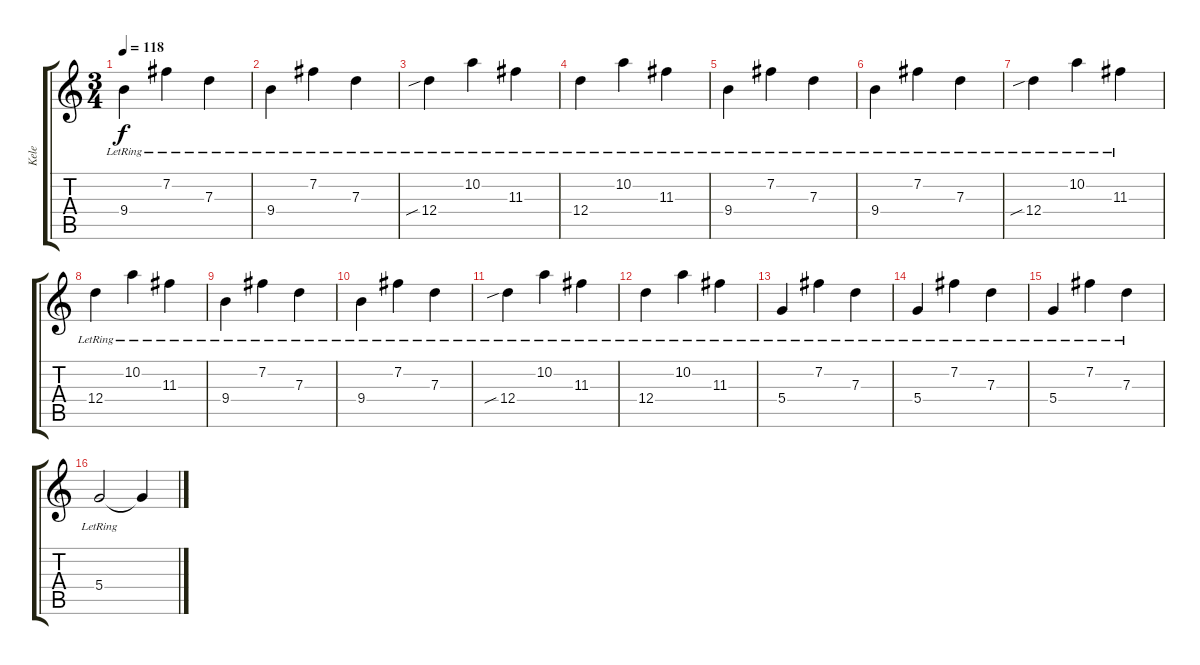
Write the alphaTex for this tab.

\track ("Kele" "Kele") {instrument electricguitarclean}
\staff {score tabs}
\tuning (E4 B3 G3 D3 A2 E2) {hide}
\ts (3 4)
\tempo 118
\clef g2
\ks c
9.4{lr}.4{dy f} 7.2{lr}.4 7.3{lr}.4 |
9.4{lr}.4 7.2{lr}.4{volume 2} 7.3{lr}.4 |
12.4{sib lr}.4 10.2{lr}.4 11.3{lr}.4 |
12.4{lr}.4 10.2{lr}.4 11.3{lr}.4 |
9.4{lr}.4 7.2{lr}.4 7.3{lr}.4 |
9.4{lr}.4 7.2{lr}.4 7.3{lr}.4 |
12.4{sib lr}.4 10.2{lr}.4 11.3{lr}.4{volume 0} |
12.4{lr}.4 10.2{lr}.4 11.3{lr}.4 |
9.4{lr}.4 7.2{lr}.4 7.3{lr}.4 |
9.4{lr}.4 7.2{lr}.4 7.3{lr}.4 |
12.4{sib lr}.4 10.2{lr}.4 11.3{lr}.4 |
12.4{lr}.4 10.2{lr}.4 11.3{lr}.4 |
5.4{lr}.4 7.2{lr}.4 7.3{lr}.4 |
5.4{lr}.4 7.2{lr}.4 7.3{lr}.4 |
5.4{lr}.4 7.2{lr}.4 7.3{lr}.4 |
5.4{lr}.2 5.4{t}.4
